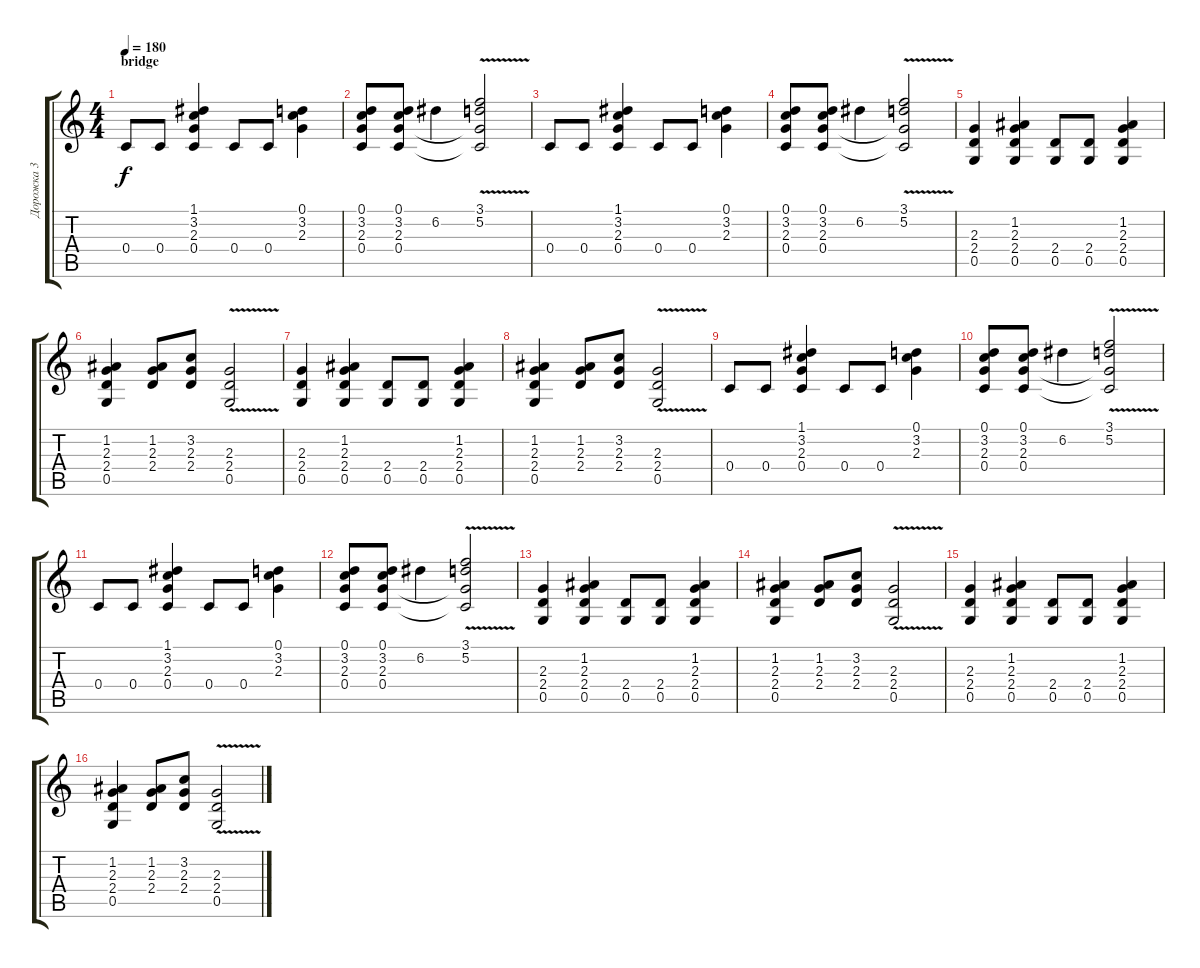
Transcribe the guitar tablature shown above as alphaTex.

\track ("Дорожка 3" "Дорожка 3") {instrument acousticguitarsteel}
\staff {score tabs}
\tuning (D4 A3 F3 C3 G2 D2) {hide}
\ts (4 4)
\section ("" "bridge")
\tempo 180
\clef g2
\ks c
0.4.8{dy f} 0.4.8 (1.1 3.2 2.3 0.4).4 0.4.8 0.4.8 (0.1 3.2 2.3).4 |
(0.1 3.2 2.3 0.4).8 (0.1 3.2 2.3 0.4).8 6.2.4 (3.1{v} 5.2{v} 2.3{t} 0.4{t}).2 |
0.4.8 0.4.8 (1.1 3.2 2.3 0.4).4 0.4.8 0.4.8 (0.1 3.2 2.3).4 |
(0.1 3.2 2.3 0.4).8 (0.1 3.2 2.3 0.4).8 6.2.4 (3.1{v} 5.2{v} 2.3{t} 0.4{t}).2 |
(2.3 2.4 0.5).4 (1.2 2.3 2.4 0.5).4 (2.4 0.5).8 (2.4 0.5).8 (1.2 2.3 2.4 0.5).4 |
(1.2 2.3 2.4 0.5).4 (1.2 2.3 2.4).8 (3.2 2.3 2.4).8 (2.3{v} 2.4{v} 0.5).2 |
(2.3 2.4 0.5).4 (1.2 2.3 2.4 0.5).4 (2.4 0.5).8 (2.4 0.5).8 (1.2 2.3 2.4 0.5).4 |
(1.2 2.3 2.4 0.5).4 (1.2 2.3 2.4).8 (3.2 2.3 2.4).8 (2.3{v} 2.4{v} 0.5).2 |
0.4.8 0.4.8 (1.1 3.2 2.3 0.4).4 0.4.8 0.4.8 (0.1 3.2 2.3).4 |
(0.1 3.2 2.3 0.4).8 (0.1 3.2 2.3 0.4).8 6.2.4 (3.1{v} 5.2{v} 2.3{t} 0.4{t}).2 |
0.4.8 0.4.8 (1.1 3.2 2.3 0.4).4 0.4.8 0.4.8 (0.1 3.2 2.3).4 |
(0.1 3.2 2.3 0.4).8 (0.1 3.2 2.3 0.4).8 6.2.4 (3.1{v} 5.2{v} 2.3{t} 0.4{t}).2 |
(2.3 2.4 0.5).4 (1.2 2.3 2.4 0.5).4 (2.4 0.5).8 (2.4 0.5).8 (1.2 2.3 2.4 0.5).4 |
(1.2 2.3 2.4 0.5).4 (1.2 2.3 2.4).8 (3.2 2.3 2.4).8 (2.3{v} 2.4{v} 0.5).2 |
(2.3 2.4 0.5).4 (1.2 2.3 2.4 0.5).4 (2.4 0.5).8 (2.4 0.5).8 (1.2 2.3 2.4 0.5).4 |
(1.2 2.3 2.4 0.5).4 (1.2 2.3 2.4).8 (3.2 2.3 2.4).8 (2.3{v} 2.4{v} 0.5).2
